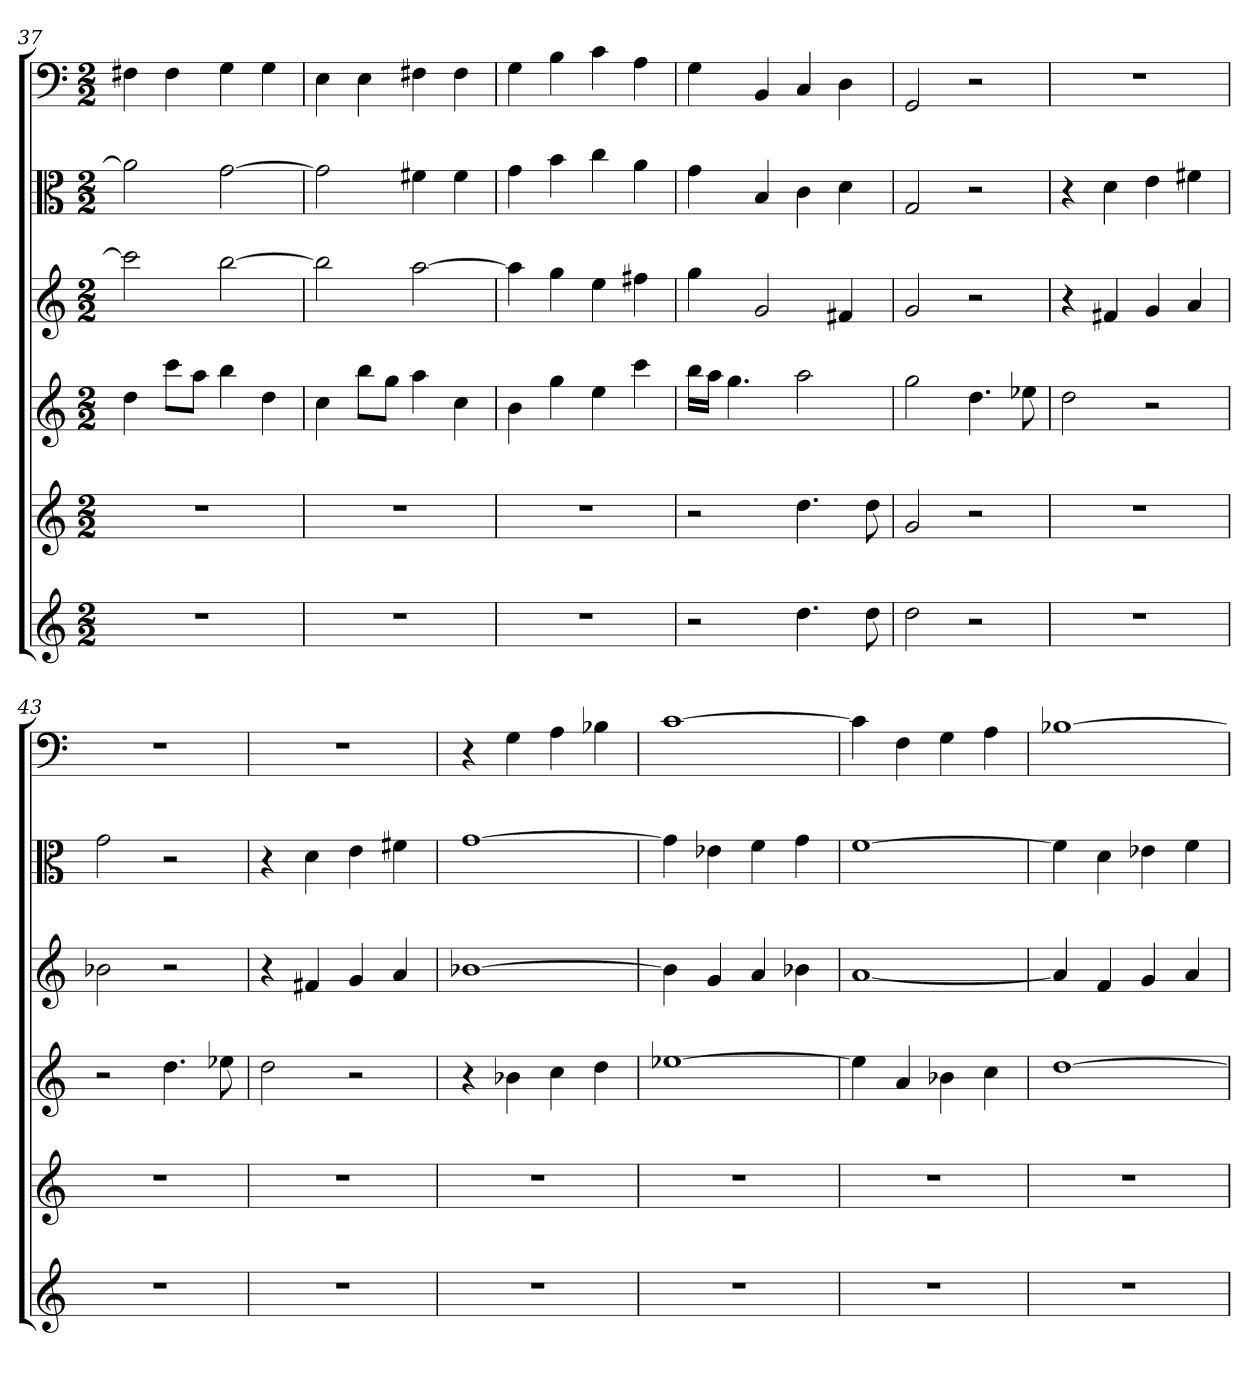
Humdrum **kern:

**kern	**kern	**kern	**kern	**kern	**kern
*part6	*part5	*part4	*part3	*part2	*part1
*staff6	*staff5	*staff4	*staff3	*staff2	*staff1
*	*	*	*	*clefC3	*clefF4
*k[]	*k[]	*k[]	*k[]	*k[]	*k[]
*C:	*C:	*C:	*C:	*C:	*C:
*M2/2	*M2/2	*M2/2	*M2/2	*M2/2	*M2/2
=37	=37	=37	=37	=37	=37
1r	1r	4dd	2ccc]	2a]	4F#X
.	.	8cccL	.	.	4F#
.	.	8aaJ	.	.	.
.	.	4bb	[2bb	[2g	4G
.	.	4dd	.	.	4G
=38	=38	=38	=38	=38	=38
1r	1r	4cc	2bb]	2g]	4E
.	.	8bbL	.	.	4E
.	.	8ggJ	.	.	.
.	.	4aa	[2aa	4f#X	4F#X
.	.	4cc	.	4f#	4F#
=39	=39	=39	=39	=39	=39
1r	1r	4b	4aa]	4g	4G
.	.	4gg	4gg	4b	4B
.	.	4ee	4ee	4cc	4c
.	.	4ccc	4ff#X	4a	4A
=40	=40	=40	=40	=40	=40
2r	2r	16bbLL	4gg	4g	4G
.	.	16aaJJ	.	.	.
.	.	4.gg	.	.	.
.	.	.	2g	4B	4BB
4.dd	4.dd	2aa	.	4c	4C
.	.	.	4f#X	4d	4D
8dd	8dd	.	.	.	.
=41	=41	=41	=41	=41	=41
2dd	2g	2gg	2g	2G	2GG
2r	2r	4.dd	2r	2r	2r
.	.	8ee-X	.	.	.
=42	=42	=42	=42	=42	=42
1r	1r	2dd	4r	4r	1r
.	.	.	4f#X	4d	.
.	.	2r	4g	4e	.
.	.	.	4a	4f#X	.
=43	=43	=43	=43	=43	=43
1r	1r	2r	2b-X	2g	1r
.	.	4.dd	2r	2r	.
.	.	8ee-X	.	.	.
=44	=44	=44	=44	=44	=44
1r	1r	2dd	4r	4r	1r
.	.	.	4f#X	4d	.
.	.	2r	4g	4e	.
.	.	.	4a	4f#X	.
=45	=45	=45	=45	=45	=45
1r	1r	4r	[1b-X	[1g	4r
.	.	4b-X	.	.	4G
.	.	4cc	.	.	4A
.	.	4dd	.	.	4B-X
=46	=46	=46	=46	=46	=46
1r	1r	[1ee-X	4b-]	4g]	[1c
.	.	.	4g	4e-X	.
.	.	.	4a	4f	.
.	.	.	4b-X	4g	.
=47	=47	=47	=47	=47	=47
1r	1r	4ee-]	[1a	[1f	4c]
.	.	4a	.	.	4F
.	.	4b-X	.	.	4G
.	.	4cc	.	.	4A
=48	=48	=48	=48	=48	=48
1r	1r	[1dd	4a]	4f]	[1B-X
.	.	.	4f	4d	.
.	.	.	4g	4e-X	.
.	.	.	4a	4f	.
=	=	=	=	=	=
*-	*-	*-	*-	*-	*-
